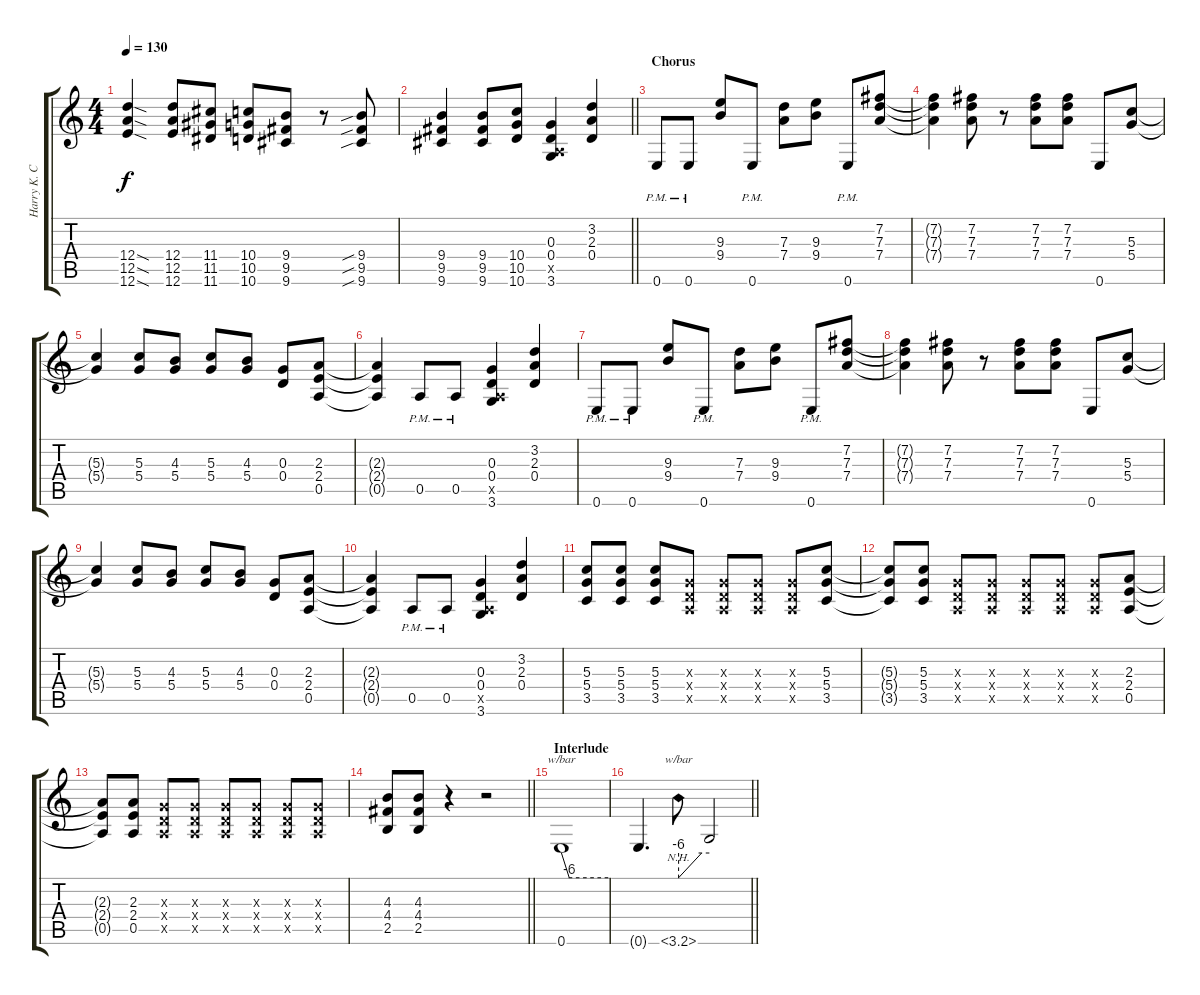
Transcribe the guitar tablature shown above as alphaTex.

\track ("Harry K. Cody" "Harry K. C") {instrument distortionguitar}
\staff {score tabs}
\tuning (E4 B3 G3 D3 A2 E2) {hide}
\ts (4 4)
\tempo 130
\clef g2
\ks c
(12.4{sod} 12.5{sod} 12.6{sod}).4{dy f instrument guitarfretnoise} (12.4 12.5 12.6).8 (11.4 11.5 11.6).8 (10.4 10.5 10.6).8 (9.4 9.5 9.6).8 r.8 (9.4{sib} 9.5{sib} 9.6{sib}).8 |
\barLineRight lightlight
(9.4 9.5 9.6).4 (9.4 9.5 9.6).8 (10.4 10.5 10.6).8 (0.3 0.4 0.5{x} 3.6).4{instrument distortionguitar} (3.2 2.3 0.4).4 |
\section ("" "Chorus")
0.6{pm}.8 0.6{pm}.8 (9.3 9.4).8 0.6{pm}.8 (7.3 7.4).8 (9.3 9.4).8 0.6{pm}.8 (7.2 7.3 7.4).8 |
(7.2{t} 7.3{t} 7.4{t}).4 (7.2 7.3 7.4).8 r.8 (7.2 7.3 7.4).8 (7.2 7.3 7.4).8 0.6.8 (5.3 5.4).8 |
(5.3{t} 5.4{t}).4 (5.3 5.4).8 (4.3 5.4).8 (5.3 5.4).8 (4.3 5.4).8 (0.3 0.4).8 (2.3 2.4 0.5).8 |
(2.3{t} 2.4{t} 0.5{t}).4 0.5{pm}.8 0.5{pm}.8 (0.3 0.4 0.5{x} 3.6).4 (3.2 2.3 0.4).4 |
0.6{pm}.8 0.6{pm}.8 (9.3 9.4).8 0.6{pm}.8 (7.3 7.4).8 (9.3 9.4).8 0.6{pm}.8 (7.2 7.3 7.4).8 |
(7.2{t} 7.3{t} 7.4{t}).4 (7.2 7.3 7.4).8 r.8 (7.2 7.3 7.4).8 (7.2 7.3 7.4).8 0.6.8 (5.3 5.4).8 |
(5.3{t} 5.4{t}).4 (5.3 5.4).8 (4.3 5.4).8 (5.3 5.4).8 (4.3 5.4).8 (0.3 0.4).8 (2.3 2.4 0.5).8 |
(2.3{t} 2.4{t} 0.5{t}).4 0.5{pm}.8 0.5{pm}.8 (0.3 0.4 0.5{x} 3.6).4 (3.2 2.3 0.4).4 |
(5.3 5.4 3.5).8 (5.3 5.4 3.5).8 (5.3 5.4 3.5).8 (0.3{x} 0.4{x} 0.5{x}).8 (0.3{x} 0.4{x} 0.5{x}).8 (0.3{x} 0.4{x} 0.5{x}).8 (0.3{x} 0.4{x} 0.5{x}).8 (5.3 5.4 3.5).8 |
(5.3{t} 5.4{t} 3.5{t}).8 (5.3 5.4 3.5).8 (0.3{x} 0.4{x} 0.5{x}).8 (0.3{x} 0.4{x} 0.5{x}).8 (0.3{x} 0.4{x} 0.5{x}).8 (0.3{x} 0.4{x} 0.5{x}).8 (0.3{x} 0.4{x} 0.5{x}).8 (2.3 2.4 0.5).8 |
(2.3{t} 2.4{t} 0.5{t}).8 (2.3 2.4 0.5).8 (0.3{x} 0.4{x} 0.5{x}).8 (0.3{x} 0.4{x} 0.5{x}).8 (0.3{x} 0.4{x} 0.5{x}).8 (0.3{x} 0.4{x} 0.5{x}).8 (0.3{x} 0.4{x} 0.5{x}).8 (0.3{x} 0.4{x} 0.5{x}).8 |
\barLineRight lightlight
(4.3 4.4 2.5).8 (4.3 4.4 2.5).8 r.4 r.2 |
\section ("" "Interlude")
0.6.1{tbe (custom default 0 0 10 -24 60 -24)} |
\barLineRight lightlight
0.6{t}.4{d} 3.6{nh}.8{tbe (custom default 0 -24 45 0 60 0)} 3.6{t}.2
